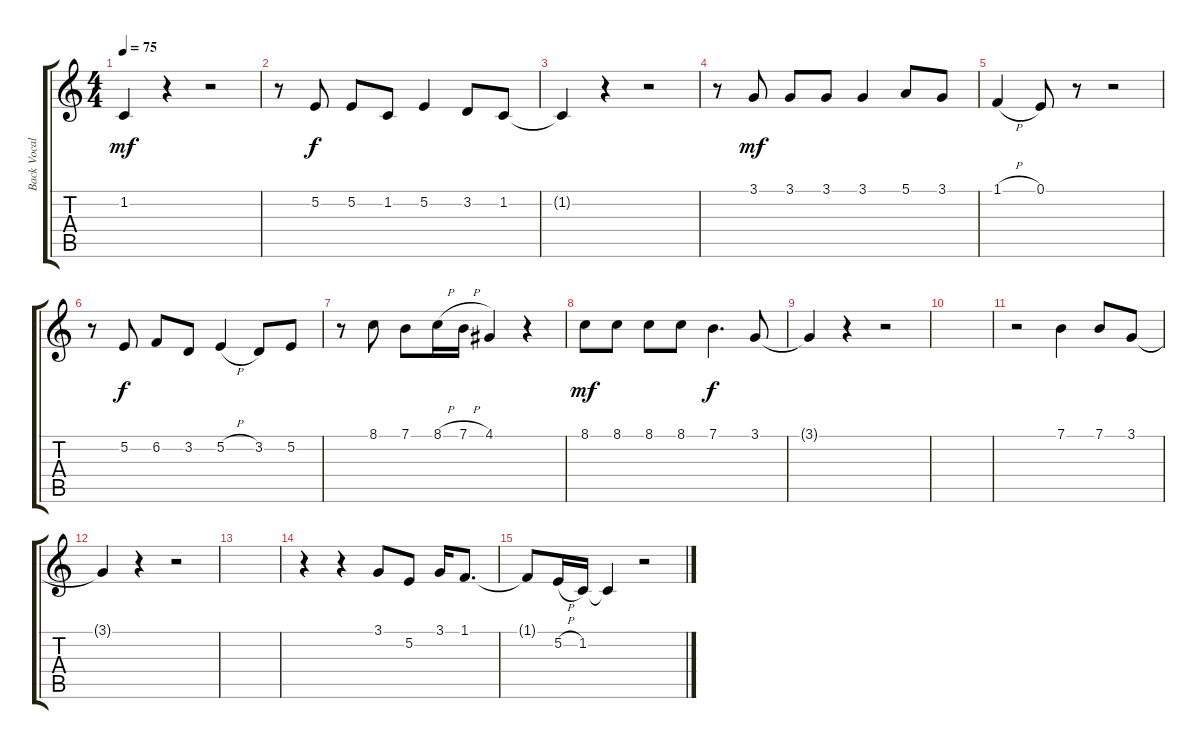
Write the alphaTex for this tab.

\track ("Back Vocal" "Back Vocal") {instrument viola}
\staff {score tabs}
\tuning (E4 B3 G3 D3 A2 E2) {hide}
\ts (4 4)
\tempo 75
\clef g2
\ks c
1.2.4{dy mf} r.4 r.2 |
r.8 5.2.8{dy f} 5.2.8 1.2.8 5.2.4 3.2.8 1.2.8 |
1.2{t}.4 r.4 r.2 |
r.8 3.1.8{dy mf} 3.1.8 3.1.8 3.1.4 5.1.8 3.1.8 |
1.1{h}.4 0.1.8 r.8 r.2 |
r.8 5.2.8{dy f} 6.2.8 3.2.8 5.2{h}.4 3.2.8 5.2.8 |
r.8 8.1.8 7.1.8 8.1{h}.16 7.1{h}.16 4.1.4 r.4 |
8.1.8{dy mf} 8.1.8 8.1.8 8.1.8 7.1.4{d dy f} 3.1.8 |
3.1{t}.4 r.4 r.2 |
|
r.2 7.1.4 7.1.8 3.1.8 |
3.1{t}.4 r.4 r.2 |
|
r.4 r.4 3.1.8 5.2.8 3.1.16 1.1.8{d} |
1.1{t}.8 5.2{h}.16 1.2.16 1.2{t}.4 r.2
